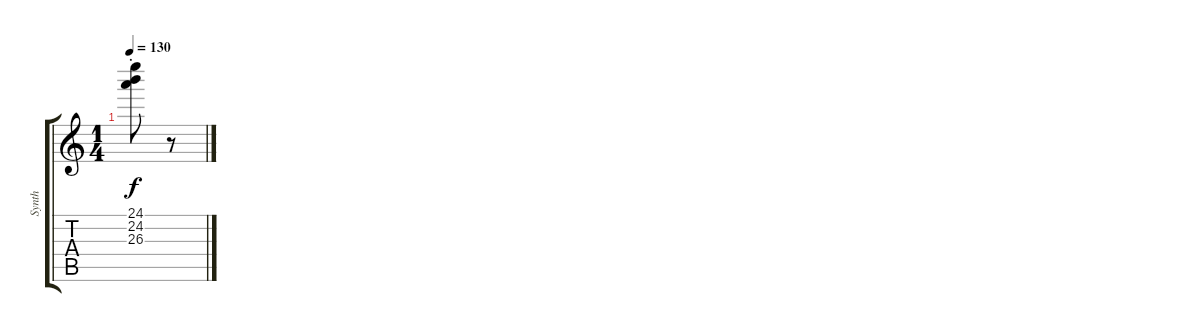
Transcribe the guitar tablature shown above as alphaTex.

\track ("Synth" "Synth") {instrument stringensemble1}
\staff {score tabs}
\tuning (E5 B4 G4 D4 A3 E3) {hide}
\ts (1 4)
\tempo 130
\clef g2
\ks c
(24.1{st} 24.2{st} 26.3{st}).8{dy f} r.8
